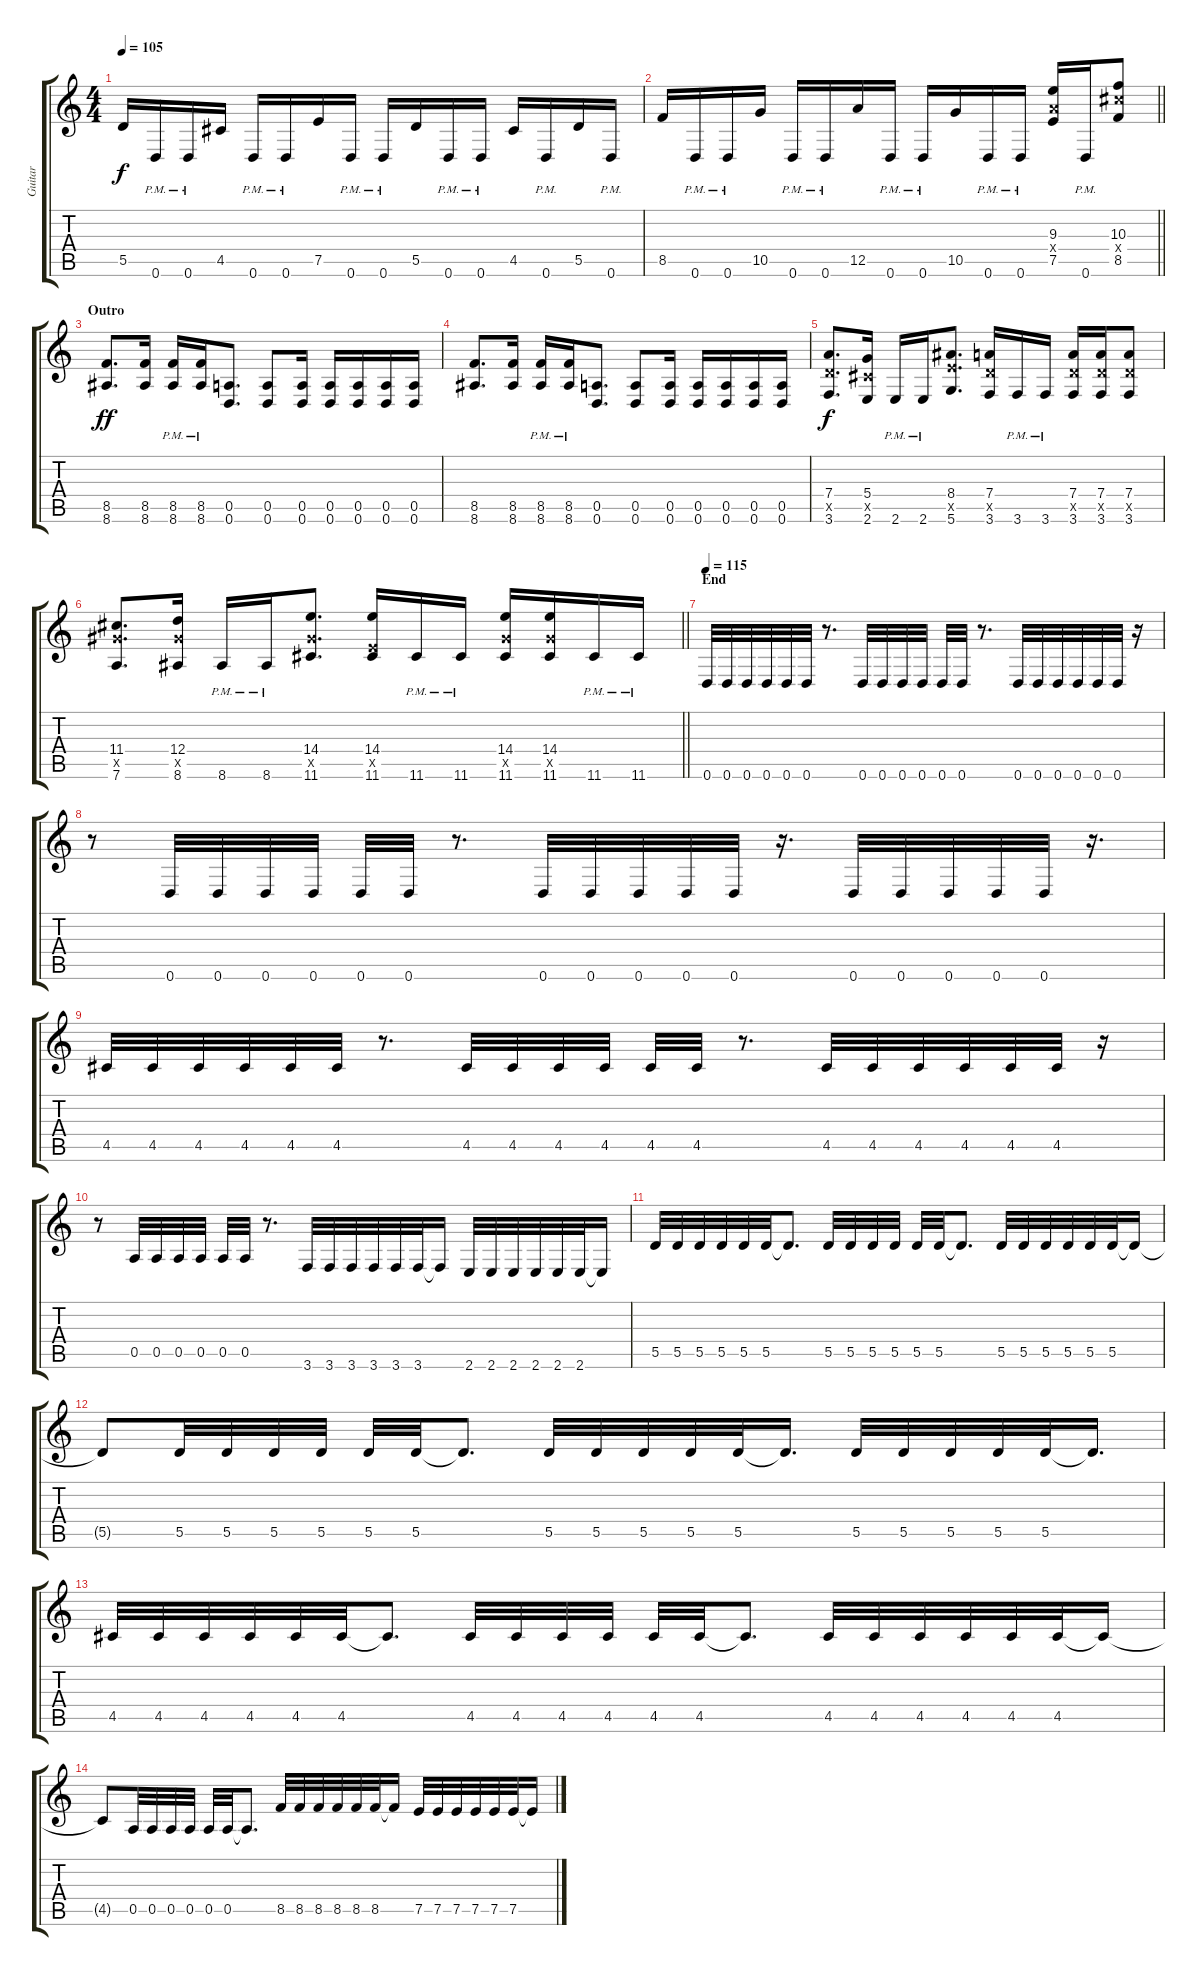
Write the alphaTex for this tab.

\track ("Guitar" "Guitar") {instrument distortionguitar}
\staff {score tabs}
\tuning (E4 B3 G3 D3 A2 D2) {hide}
\ts (4 4)
\tempo 105
\clef g2
\ks c
5.5.16{dy f} 0.6{pm}.16 0.6{pm}.16 4.5.16 0.6{pm}.16 0.6{pm}.16 7.5.16 0.6{pm}.16 0.6{pm}.16 5.5.16 0.6{pm}.16 0.6{pm}.16 4.5.16 0.6{pm}.16 5.5.16 0.6{pm}.16 |
\barLineRight lightlight
8.5.16 0.6{pm}.16 0.6{pm}.16 10.5.16 0.6{pm}.16 0.6{pm}.16 12.5.16 0.6{pm}.16 0.6{pm}.16 10.5.16 0.6{pm}.16 0.6{pm}.16 (9.3 7.4{x} 7.5).16 0.6{pm}.16 (10.3 11.4{x} 8.5).8 |
\section ("" "Outro")
(8.5 8.6).8{d dy ff} (8.5 8.6).16 (8.5{pm} 8.6{pm}).16 (8.5{pm} 8.6{pm}).16 (0.5 0.6).8{d} (0.5 0.6).8 (0.5 0.6).16 (0.5 0.6).16 (0.5 0.6).16 (0.5 0.6).16 (0.5 0.6).16 |
(8.5 8.6).8{d} (8.5 8.6).16 (8.5{pm} 8.6{pm}).16 (8.5{pm} 8.6{pm}).16 (0.5 0.6).8{d} (0.5 0.6).8 (0.5 0.6).16 (0.5 0.6).16 (0.5 0.6).16 (0.5 0.6).16 (0.5 0.6).16 |
(7.4 5.5{x} 3.6).8{d dy f} (5.4 4.5{x} 2.6).16 2.6{pm}.16 2.6{pm}.16 (8.4 7.5{x} 5.6).8{d} (7.4 5.5{x} 3.6).16 3.6{pm}.16 3.6{pm}.16 (7.4 5.5{x} 3.6).16 (7.4 5.5{x} 3.6).16 (7.4 5.5{x} 3.6).8 |
\barLineRight lightlight
(11.4 11.5{x} 7.6).8{d} (12.4 11.5{x} 8.6).16 8.6{pm}.16 8.6{pm}.16 (14.4 11.5{x} 11.6).8{d} (14.4 7.5{x} 11.6).16 11.6{pm}.16 11.6{pm}.16 (14.4 11.5{x} 11.6).16 (14.4 11.5{x} 11.6).16 11.6{pm}.16 11.6{pm}.16 |
\section ("" "End")
\tempo 115
0.6.32 0.6.32 0.6.32 0.6.32 0.6.32 0.6.32 r.8{d} 0.6.32 0.6.32 0.6.32 0.6.32 0.6.32 0.6.32 r.8{d} 0.6.32 0.6.32 0.6.32 0.6.32 0.6.32 0.6.32 r.16 |
r.8 0.6.32 0.6.32 0.6.32 0.6.32 0.6.32 0.6.32 r.8{d} 0.6.32 0.6.32 0.6.32 0.6.32 0.6.32 r.16{d} 0.6.32 0.6.32 0.6.32 0.6.32 0.6.32 r.16{d} |
4.5.32 4.5.32 4.5.32 4.5.32 4.5.32 4.5.32 r.8{d} 4.5.32 4.5.32 4.5.32 4.5.32 4.5.32 4.5.32 r.8{d} 4.5.32 4.5.32 4.5.32 4.5.32 4.5.32 4.5.32 r.16 |
r.8 0.5.32 0.5.32 0.5.32 0.5.32 0.5.32 0.5.32 r.8{d} 3.6.32 3.6.32 3.6.32 3.6.32 3.6.32 3.6.32 3.6{t}.16 2.6.32 2.6.32 2.6.32 2.6.32 2.6.32 2.6.32 2.6{t}.16 |
5.5.32 5.5.32 5.5.32 5.5.32 5.5.32 5.5.32 5.5{t}.8{d} 5.5.32 5.5.32 5.5.32 5.5.32 5.5.32 5.5.32 5.5{t}.8{d} 5.5.32 5.5.32 5.5.32 5.5.32 5.5.32 5.5.32 5.5{t}.16 |
5.5{t}.8 5.5.32 5.5.32 5.5.32 5.5.32 5.5.32 5.5.32 5.5{t}.8{d} 5.5.32 5.5.32 5.5.32 5.5.32 5.5.32 5.5{t}.16{d} 5.5.32 5.5.32 5.5.32 5.5.32 5.5.32 5.5{t}.16{d} |
4.5.32 4.5.32 4.5.32 4.5.32 4.5.32 4.5.32 4.5{t}.8{d} 4.5.32 4.5.32 4.5.32 4.5.32 4.5.32 4.5.32 4.5{t}.8{d} 4.5.32 4.5.32 4.5.32 4.5.32 4.5.32 4.5.32 4.5{t}.16 |
4.5{t}.8 0.5.32 0.5.32 0.5.32 0.5.32 0.5.32 0.5.32 0.5{t}.8{d} 8.5.32 8.5.32 8.5.32 8.5.32 8.5.32 8.5.32 8.5{t}.16 7.5.32 7.5.32 7.5.32 7.5.32 7.5.32 7.5.32 7.5{t}.16
